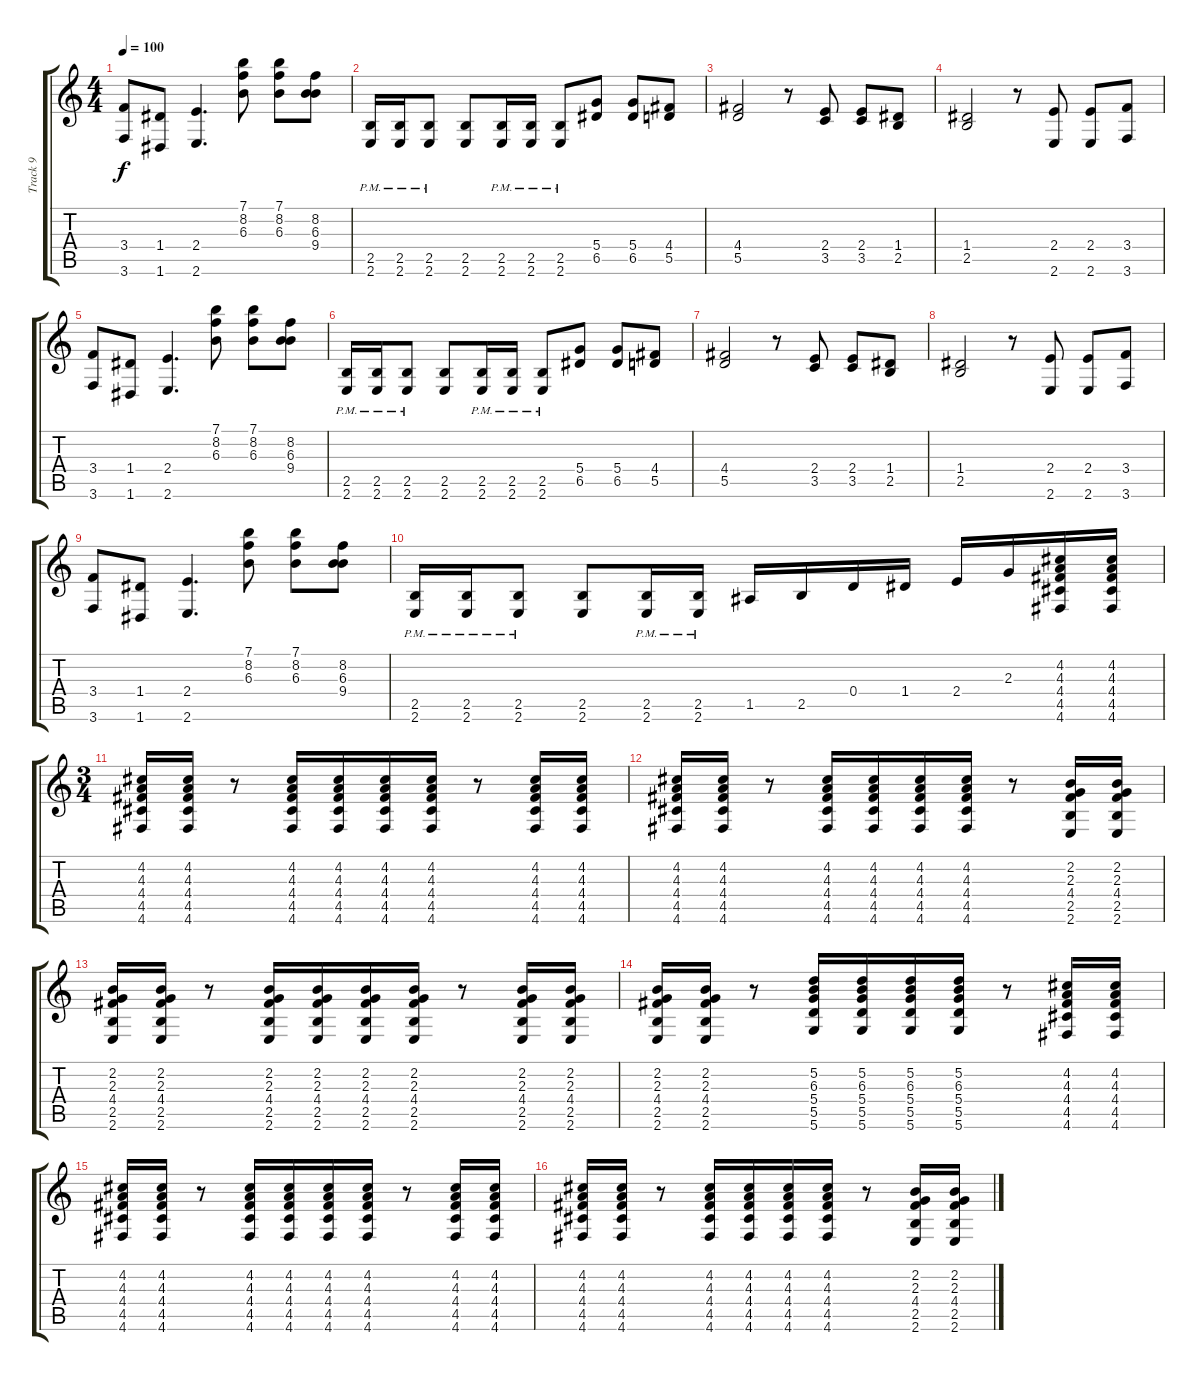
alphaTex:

\track ("Track 9" "Track 9") {instrument distortionguitar}
\staff {score tabs}
\tuning (E4 A3 F3 D3 A2 D2) {hide}
\ts (4 4)
\tempo 100
\clef g2
\ks c
(3.4 3.6).8{dy f} (1.4 1.6).8 (2.4 2.6).4{d} (7.1 8.2 6.3).8 (7.1 8.2 6.3).8 (8.2 6.3 9.4).8 |
(2.5{pm} 2.6).16 (2.5{pm} 2.6).16 (2.5{pm} 2.6).8 (2.5 2.6).8 (2.5{pm} 2.6).16 (2.5{pm} 2.6).16 (2.5{pm} 2.6).8 (5.4 6.5).8 (5.4 6.5).8 (4.4 5.5).8 |
(4.4 5.5).2 r.8 (2.4 3.5).8 (2.4 3.5).8 (1.4 2.5).8 |
(1.4 2.5).2 r.8 (2.4 2.6).8 (2.4 2.6).8 (3.4 3.6).8 |
(3.4 3.6).8 (1.4 1.6).8 (2.4 2.6).4{d} (7.1 8.2 6.3).8 (7.1 8.2 6.3).8 (8.2 6.3 9.4).8 |
(2.5{pm} 2.6).16 (2.5{pm} 2.6).16 (2.5{pm} 2.6).8 (2.5 2.6).8 (2.5{pm} 2.6).16 (2.5{pm} 2.6).16 (2.5{pm} 2.6).8 (5.4 6.5).8 (5.4 6.5).8 (4.4 5.5).8 |
(4.4 5.5).2 r.8 (2.4 3.5).8 (2.4 3.5).8 (1.4 2.5).8 |
(1.4 2.5).2 r.8 (2.4 2.6).8 (2.4 2.6).8 (3.4 3.6).8 |
(3.4 3.6).8 (1.4 1.6).8 (2.4 2.6).4{d} (7.1 8.2 6.3).8 (7.1 8.2 6.3).8 (8.2 6.3 9.4).8 |
(2.5{pm} 2.6).16 (2.5{pm} 2.6).16 (2.5{pm} 2.6).8 (2.5 2.6).8 (2.5{pm} 2.6).16 (2.5{pm} 2.6).16 1.5.16 2.5.16 0.4.16 1.4.16 2.4.16 2.3.16 (4.2 4.3 4.4 4.5 4.6).16 (4.2 4.3 4.4 4.5 4.6).16 |
\ts (3 4)
(4.2 4.3 4.4 4.5 4.6).16 (4.2 4.3 4.4 4.5 4.6).16 r.8 (4.2 4.3 4.4 4.5 4.6).16 (4.2 4.3 4.4 4.5 4.6).16 (4.2 4.3 4.4 4.5 4.6).16 (4.2 4.3 4.4 4.5 4.6).16 r.8 (4.2 4.3 4.4 4.5 4.6).16 (4.2 4.3 4.4 4.5 4.6).16 |
(4.2 4.3 4.4 4.5 4.6).16 (4.2 4.3 4.4 4.5 4.6).16 r.8 (4.2 4.3 4.4 4.5 4.6).16 (4.2 4.3 4.4 4.5 4.6).16 (4.2 4.3 4.4 4.5 4.6).16 (4.2 4.3 4.4 4.5 4.6).16 r.8 (2.2 2.3 4.4 2.5 2.6).16 (2.2 2.3 4.4 2.5 2.6).16 |
(2.2 2.3 4.4 2.5 2.6).16 (2.2 2.3 4.4 2.5 2.6).16 r.8 (2.2 2.3 4.4 2.5 2.6).16 (2.2 2.3 4.4 2.5 2.6).16 (2.2 2.3 4.4 2.5 2.6).16 (2.2 2.3 4.4 2.5 2.6).16 r.8 (2.2 2.3 4.4 2.5 2.6).16 (2.2 2.3 4.4 2.5 2.6).16 |
(2.2 2.3 4.4 2.5 2.6).16 (2.2 2.3 4.4 2.5 2.6).16 r.8 (5.2 6.3 5.4 5.5 5.6).16 (5.2 6.3 5.4 5.5 5.6).16 (5.2 6.3 5.4 5.5 5.6).16 (5.2 6.3 5.4 5.5 5.6).16 r.8 (4.2 4.3 4.4 4.5 4.6).16 (4.2 4.3 4.4 4.5 4.6).16 |
(4.2 4.3 4.4 4.5 4.6).16 (4.2 4.3 4.4 4.5 4.6).16 r.8 (4.2 4.3 4.4 4.5 4.6).16 (4.2 4.3 4.4 4.5 4.6).16 (4.2 4.3 4.4 4.5 4.6).16 (4.2 4.3 4.4 4.5 4.6).16 r.8 (4.2 4.3 4.4 4.5 4.6).16 (4.2 4.3 4.4 4.5 4.6).16 |
(4.2 4.3 4.4 4.5 4.6).16 (4.2 4.3 4.4 4.5 4.6).16 r.8 (4.2 4.3 4.4 4.5 4.6).16 (4.2 4.3 4.4 4.5 4.6).16 (4.2 4.3 4.4 4.5 4.6).16 (4.2 4.3 4.4 4.5 4.6).16 r.8 (2.2 2.3 4.4 2.5 2.6).16 (2.2 2.3 4.4 2.5 2.6).16
